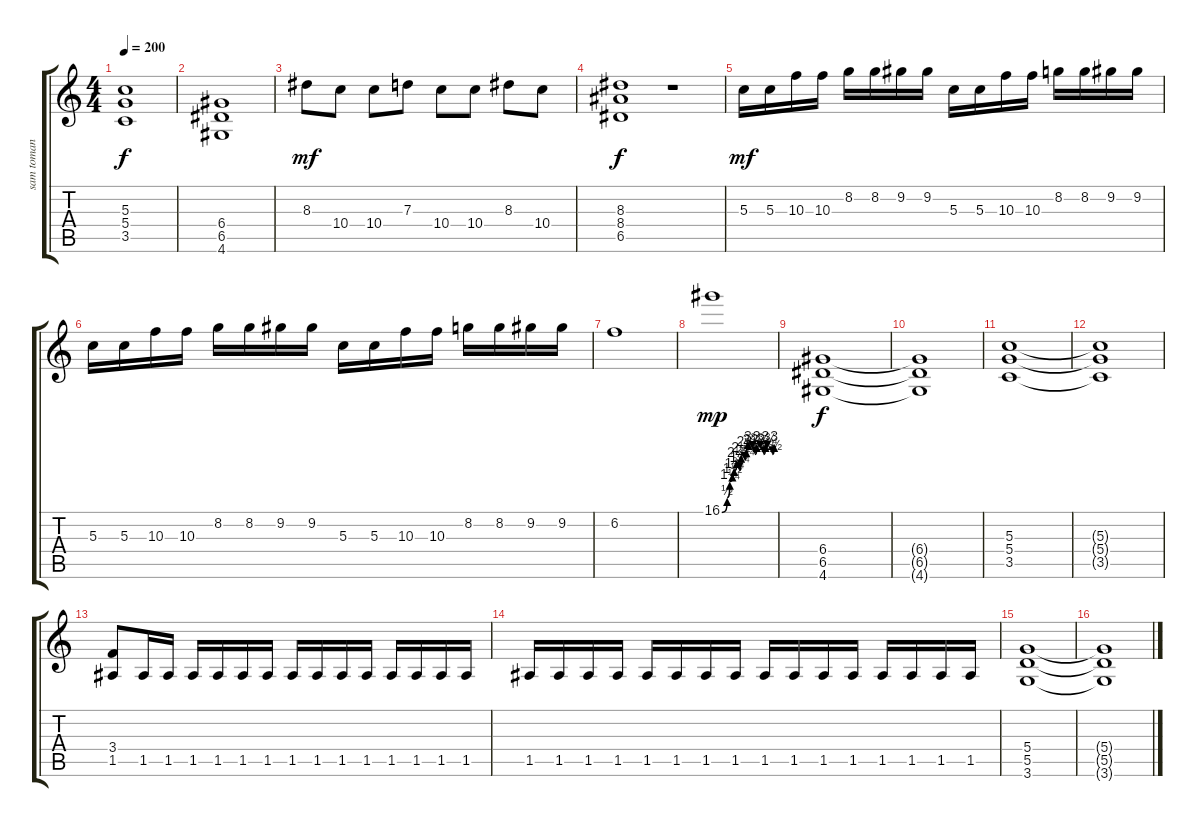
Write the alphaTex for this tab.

\track ("sam toman lead" "sam toman ") {instrument overdrivenguitar}
\staff {score tabs}
\tuning (E4 B3 G3 D3 A2 E2) {hide}
\ts (4 4)
\tempo 200
\clef g2
\ks aminor
(5.3 5.4 3.5).1{dy f} |
(6.4 6.5 4.6).1 |
8.3.8{dy mf} 10.4.8 10.4.8 7.3.8 10.4.8 10.4.8 8.3.8 10.4.8 |
(8.3 8.4 6.5).1{dy f} r.1 |
5.3.16{dy mf} 5.3.16 10.3.16 10.3.16 8.2.16 8.2.16 9.2.16 9.2.16 5.3.16 5.3.16 10.3.16 10.3.16 8.2.16 8.2.16 9.2.16 9.2.16 |
5.3.16 5.3.16 10.3.16 10.3.16 8.2.16 8.2.16 9.2.16 9.2.16 5.3.16 5.3.16 10.3.16 10.3.16 8.2.16 8.2.16 9.2.16 9.2.16 |
6.2.1 |
16.1{be (custom 0 0 6 2 9 5 12 6 14 7 17 9 20 7 22 10 26 9 28 11 30 12 35 11 38 10 40 12 44 11 48 10 50 12 52 11 55 11 58 10 60 12)}.1{dy mp} |
(6.4 6.5 4.6).1{dy f} |
(6.4{t} 6.5{t} 4.6{t}).1 |
(5.3 5.4 3.5).1 |
(5.3{t} 5.4{t} 3.5{t}).1 |
(3.4 1.5).8 1.5.16 1.5.16 1.5.16 1.5.16 1.5.16 1.5.16 1.5.16 1.5.16 1.5.16 1.5.16 1.5.16 1.5.16 1.5.16 1.5.16 |
1.5.16 1.5.16 1.5.16 1.5.16 1.5.16 1.5.16 1.5.16 1.5.16 1.5.16 1.5.16 1.5.16 1.5.16 1.5.16 1.5.16 1.5.16 1.5.16 |
(5.4 5.5 3.6).1 |
(5.4{t} 5.5{t} 3.6{t}).1
